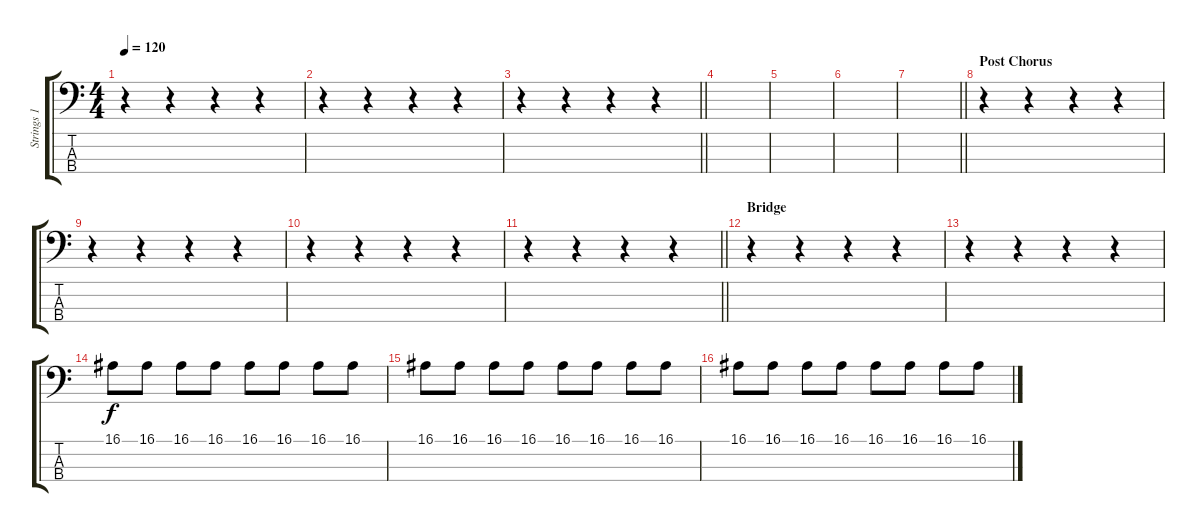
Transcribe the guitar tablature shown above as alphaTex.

\track ("Strings 1 " "Strings 1 ") {instrument pizzicatostrings}
\staff {score tabs}
\tuning (Gb2 Db2 Ab1 Eb1) {hide}
\ts (4 4)
\tempo 120
\clef f4
\ks c
r.4{dy f} r.4 r.4 r.4 |
r.4 r.4 r.4 r.4 |
\barLineRight lightlight
r.4 r.4 r.4 r.4 |
|
|
|
\barLineRight lightlight
|
\section ("" "Post Chorus")
r.4 r.4 r.4 r.4 |
r.4 r.4 r.4 r.4 |
r.4 r.4 r.4 r.4 |
\barLineRight lightlight
r.4 r.4 r.4 r.4 |
\section ("" "Bridge")
r.4 r.4 r.4 r.4 |
r.4 r.4 r.4 r.4 |
16.1.8{instrument lead2sawtooth} 16.1.8 16.1.8 16.1.8 16.1.8 16.1.8 16.1.8 16.1.8 |
16.1.8{instrument lead2sawtooth} 16.1.8 16.1.8 16.1.8 16.1.8 16.1.8 16.1.8 16.1.8 |
16.1.8{instrument lead2sawtooth} 16.1.8 16.1.8 16.1.8 16.1.8 16.1.8 16.1.8 16.1.8
